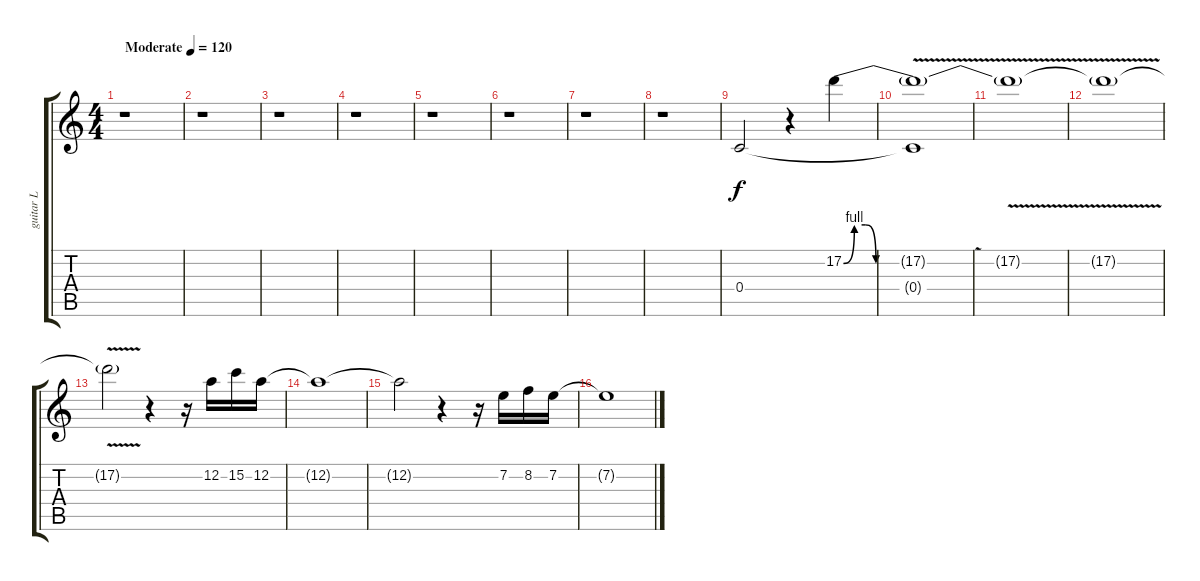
\track ("guitar L" "guitar L") {instrument distortionguitar}
\staff {score tabs}
\tuning (D4 A3 F3 C3 G2 C2) {hide}
\ts (4 4)
\tempo (120 "Moderate")
\clef g2
\ks c
r.1{dy f instrument distortionguitar} |
r.1 |
r.1 |
r.1 |
r.1 |
r.1 |
r.1 |
r.1 |
0.4.2 r.4 17.2{be (custom 0 0 5 4 10 4 15 0 30 0 60 0)}.4 |
(17.2{v t} 0.4{t}).1 |
17.2{v t}.1 |
17.2{v t}.1 |
17.2{v t}.2 r.4 r.16 12.2.16 15.2.16 12.2.16 |
12.2{t}.1 |
12.2{t}.2 r.4 r.16 7.2.16 8.2.16 7.2.16 |
7.2{t}.1
